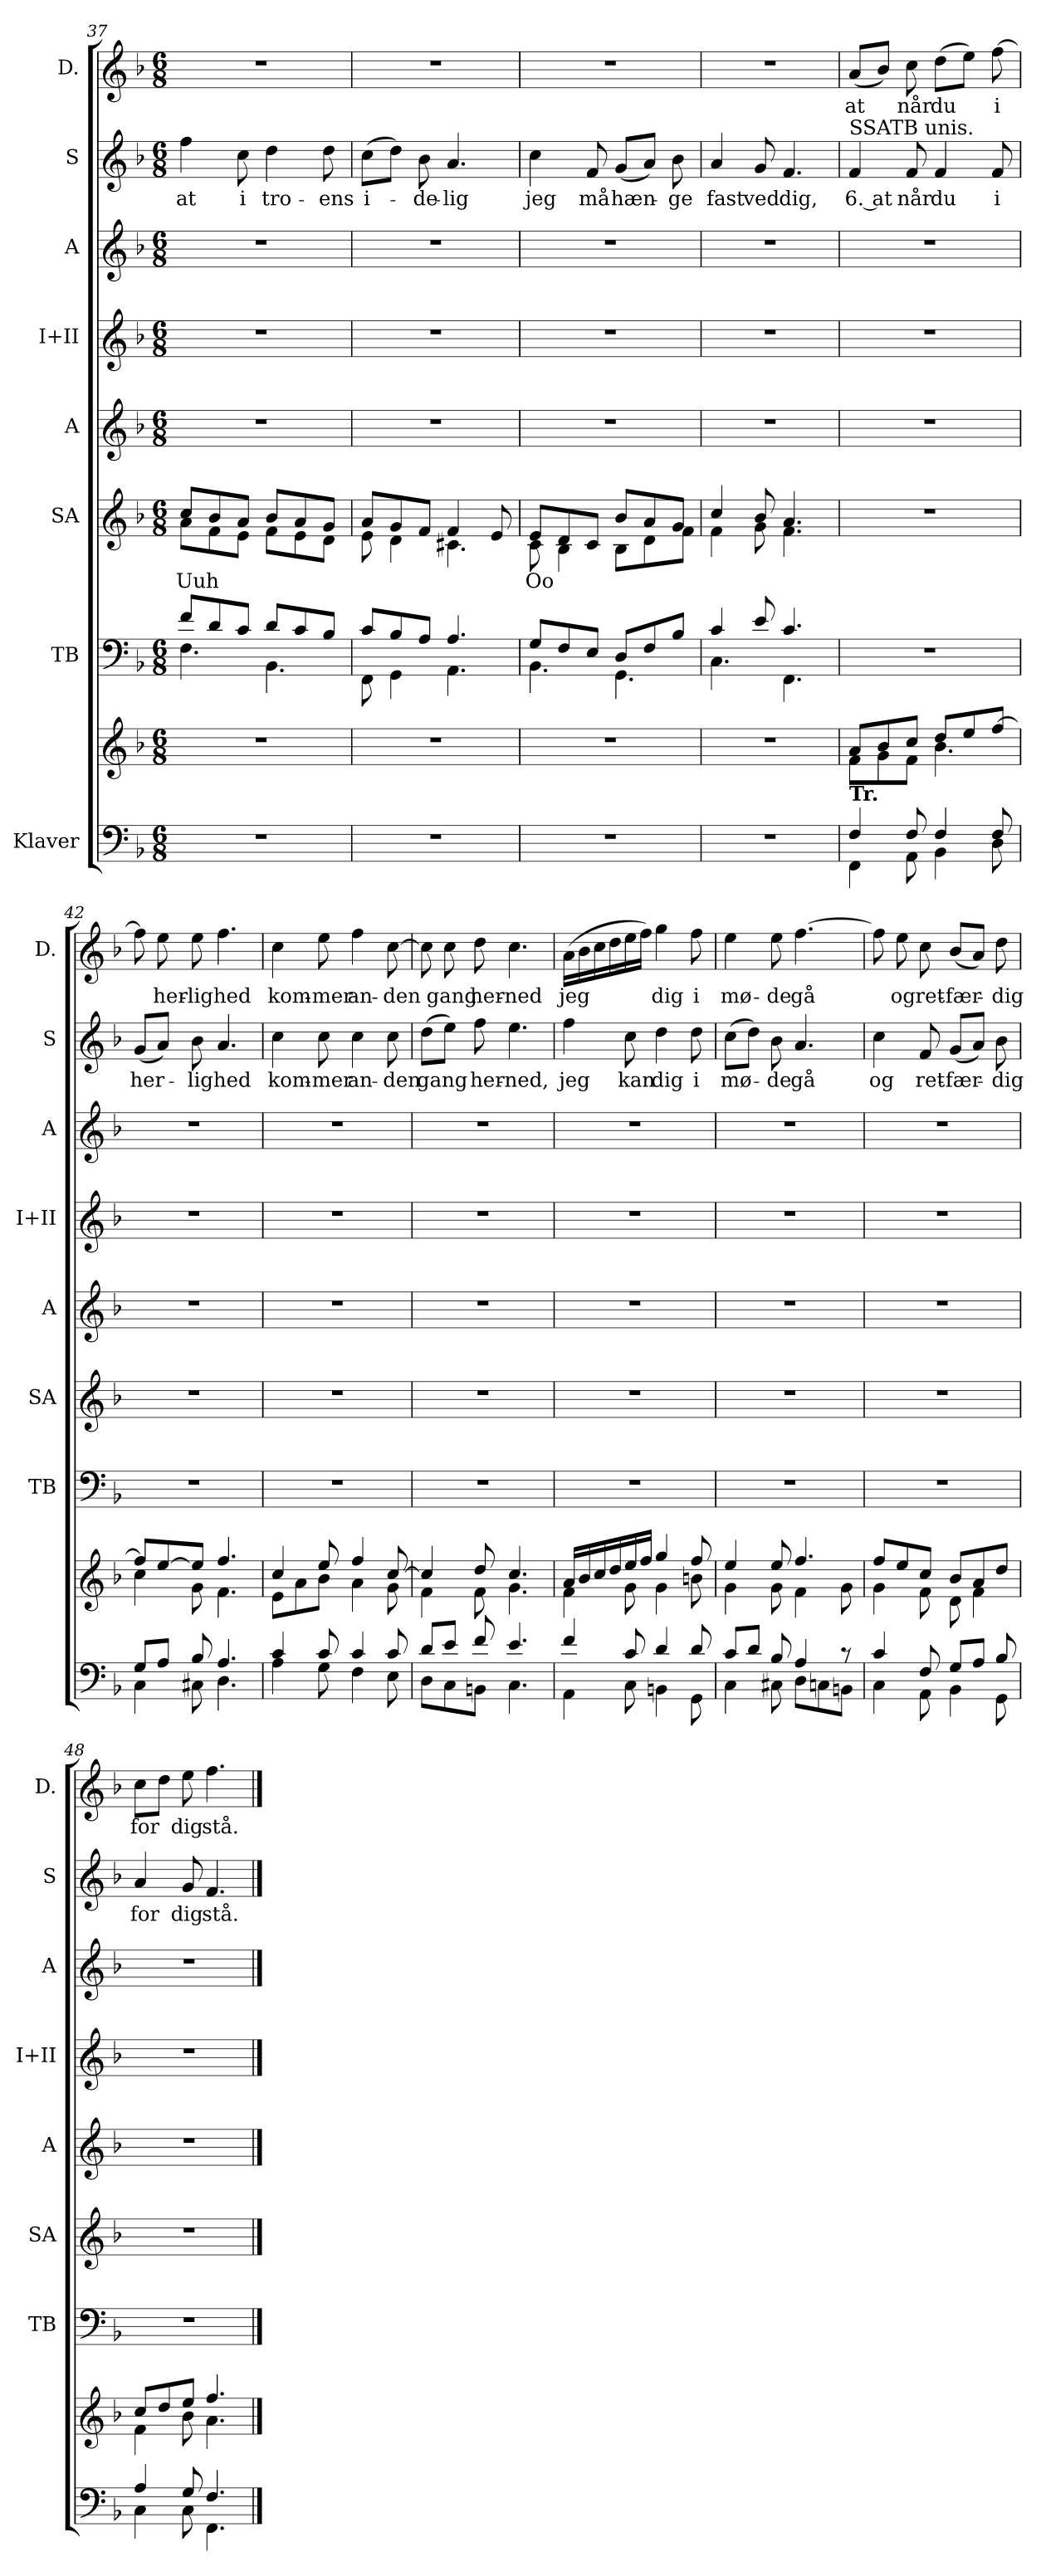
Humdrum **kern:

**kern	**kern	**kern	**kern	**text	**kern	**kern	**kern	**kern	**text	**kern	**text
*part8	*part8	*part7	*part6	*part6	*part5	*part4	*part3	*part2	*part2	*part1	*part1
*staff9	*staff8	*staff7	*staff6	*staff6	*staff5	*staff4	*staff3	*staff2	*staff2	*staff1	*staff1
*I"Klaver	*	*I"TB	*I"SA	*	*I"A	*I"I+II	*I"A	*I"S	*	*I"D.	*
*	*	*I'TB	*I'SA	*	*I'A	*I'I+II	*I'A	*I'S	*	*I'D.	*
*clefF4	*clefG2	*clefF4	*clefG2	*	*clefG2	*clefG2	*clefG2	*clefG2	*	*clefG2	*
*k[b-]	*k[b-]	*k[b-]	*k[b-]	*	*k[b-]	*k[b-]	*k[b-]	*k[b-]	*	*k[b-]	*
*M6/8	*M6/8	*M6/8	*M6/8	*	*M6/8	*M6/8	*M6/8	*M6/8	*	*M6/8	*
=37	=37	=37	=37	=37	=37	=37	=37	=37	=37	=37	=37
*	*	*^	*	*	*	*	*	*	*	*	*
!	!	!	!	!	!LO:LY:b	!	!	!	!	!LO:LY:b	!	!
*	*	*	*	*^	*	*	*	*	*	*	*	*
2.r	2.r	8f/L	4.F\	8cc/L	8a\L	Uuh	2.r	2.r	2.r	4ff\	at	2.r	.
.	.	8d/	.	8b-/	8f\	.	.	.	.	.	.	.	.
!	!	!	!	!	!	!	!	!	!	!	!LO:LY:b	!	!
.	.	8c/J	.	8a/J	8e\J	.	.	.	.	8cc\	i	.	.
!	!	!	!	!	!	!	!	!	!	!	!LO:LY:b	!	!
.	.	8d/L	4.BB-\	8b-/L	8f\L	.	.	.	.	4dd\	tro-	.	.
.	.	8c/	.	8a/	8e\	.	.	.	.	.	.	.	.
!	!	!	!	!	!	!	!	!	!	!	!LO:LY:b	!	!
.	.	8B-/J	.	8g/J	8d\J	.	.	.	.	8dd\	-ens	.	.
=38	=38	=38	=38	=38	=38	=38	=38	=38	=38	=38	=38	=38	=38
!	!	!	!	!	!	!	!	!	!	!	!LO:LY:b	!	!
2.r	2.r	8c/L	8FF\	8a/L	8e\	.	2.r	2.r	2.r	(8cc\L	i-	2.r	.
.	.	8B-/	4GG\	8g/	4d\	.	.	.	.	8dd\J)	.	.	.
!	!	!	!	!	!	!	!	!	!	!	!LO:LY:b	!	!
.	.	8A/J	.	8f/J	.	.	.	.	.	8b-\	-de-	.	.
!	!	!	!	!	!	!	!	!	!	!	!LO:LY:b	!	!
.	.	4.A/	4.AA\	4f/	4.c#X\	.	.	.	.	4.a/	-lig	.	.
.	.	.	.	8e/	.	.	.	.	.	.	.	.	.
!!LO:LB:g=z
=39	=39	=39	=39	=39	=39	=39	=39	=39	=39	=39	=39	=39	=39
!	!	!	!	!	!	!LO:LY:b	!	!	!	!	!LO:LY:b	!	!
2.r	2.r	8G/L	4.BB-\	8e/L	8c\	Oo	2.r	2.r	2.r	4cc\	jeg	2.r	.
.	.	8F/	.	8d/	4B-\	.	.	.	.	.	.	.	.
!	!	!	!	!	!	!	!	!	!	!	!LO:LY:b	!	!
.	.	8E/J	.	8c/J	.	.	.	.	.	8f/	må	.	.
!	!	!	!	!	!	!	!	!	!	!	!LO:LY:b	!	!
.	.	8D/L	4.GG\	8b-/L	8B-\L	.	.	.	.	(8g/L	hæn-	.	.
.	.	8F/	.	8a/	8d\	.	.	.	.	8a/J)	.	.	.
!	!	!	!	!	!	!	!	!	!	!	!LO:LY:b	!	!
.	.	8B-/J	.	8g/J	8f\J	.	.	.	.	8b-\	-ge	.	.
=40	=40	=40	=40	=40	=40	=40	=40	=40	=40	=40	=40	=40	=40
!	!	!	!	!	!	!	!	!	!	!	!LO:LY:b	!	!
2.r	2.r	4c/	4.C\	4cc/	4f\	.	2.r	2.r	2.r	4a/	fast	2.r	.
!	!	!	!	!	!	!	!	!	!	!	!LO:LY:b	!	!
.	.	8e/	.	8b-/	8g\	.	.	.	.	8g/	ved	.	.
!	!	!	!	!	!	!	!	!	!	!	!LO:LY:b	!	!
.	.	4.c/	4.FF\	4.a/	4.f\	.	.	.	.	4.f/	dig,	.	.
!!LO:LB:g=z
=41	=41	=41	=41	=41	=41	=41	=41	=41	=41	=41	=41	=41	=41
*^	*^	*	*	*	*	*	*	*	*	*	*	*	*
!	!	!	!	!	!	!	!	!	!	!	!	!LO:TX:a:t=SSATB unis.	!	!	!
!LO:TX:a:B:t=Tr.	!	!	!	!	!	!	!	!	!	!	!	!	!	!	!
!	!	!	!	!	!	!	!	!	!	!	!	!	!LO:LY:b	!	!LO:LY:b
*	*	*	*	*v	*v	*	*	*	*	*	*	*	*	*	*
*	*	*	*	*	*v	*v	*	*	*	*	*	*	*	*
4F/	4FF\	8a/L	8f\L	2.r	2.r	.	2.r	2.r	2.r	4f/	6. at	(8a/L	at
.	.	8b-/	8g\	.	.	.	.	.	.	.	.	8b-/J)	.
!	!	!	!	!	!	!	!	!	!	!	!LO:LY:b	!	!LO:LY:b
8F/	8AA\	8cc/J	8f\J	.	.	.	.	.	.	8f/	når	8cc\	når
!	!	!	!	!	!	!	!	!	!	!	!LO:LY:b	!	!LO:LY:b
4F/	4BB-\	8dd/L	4.b-\	.	.	.	.	.	.	4f/	du	(8dd\L	du
.	.	8ee/	.	.	.	.	.	.	.	.	.	8ee\J)	.
!	!	!	!	!	!	!	!	!	!	!	!LO:LY:b	!	!LO:LY:b
8F/	8D\	[8ff/J	.	.	.	.	.	.	.	8f/	i	[8ff\	i
=42	=42	=42	=42	=42	=42	=42	=42	=42	=42	=42	=42	=42	=42
!	!	!	!	!	!	!	!	!	!	!	!LO:LY:b	!	!
8G/L	4C\	8ff/L]	4cc\	2.r	2.r	.	2.r	2.r	2.r	(8g/L	her-	8ff\]	.
!	!	!	!	!	!	!	!	!	!	!	!	!	!LO:LY:b
8A/J	.	[8ee/	.	.	.	.	.	.	.	8a/J)	.	8ee\	her-
!	!	!	!	!	!	!	!	!	!	!	!LO:LY:b	!	!LO:LY:b
8B-/	8C#X\	8ee/J]	8g\	.	.	.	.	.	.	8b-\	-lig	8ee\	-lig
!	!	!	!	!	!	!	!	!	!	!	!LO:LY:b	!	!LO:LY:b
4.A/	4.D\	4.ff/	4.f\	.	.	.	.	.	.	4.a/	hed	4.ff\	hed
=43	=43	=43	=43	=43	=43	=43	=43	=43	=43	=43	=43	=43	=43
!	!	!	!	!	!	!	!	!	!	!	!LO:LY:b	!	!LO:LY:b
4c/	4A\	4cc/	8e\L	2.r	2.r	.	2.r	2.r	2.r	4cc\	kom-	4cc\	kom-
.	.	.	8a\	.	.	.	.	.	.	.	.	.	.
!	!	!	!	!	!	!	!	!	!	!	!LO:LY:b	!	!LO:LY:b
8c/	8G\	8ee/	8b-\J	.	.	.	.	.	.	8cc\	-mer	8ee\	-mer
!	!	!	!	!	!	!	!	!	!	!	!LO:LY:b	!	!LO:LY:b
4c/	4F\	4ff/	4a\	.	.	.	.	.	.	4cc\	an-	4ff\	an-
!	!	!	!	!	!	!	!	!	!	!	!LO:LY:b	!	!LO:LY:b
8c/	8E\	[8cc/	8g\	.	.	.	.	.	.	8cc\	-den	[8cc\	-den
=44	=44	=44	=44	=44	=44	=44	=44	=44	=44	=44	=44	=44	=44
!	!	!	!	!	!	!	!	!	!	!	!LO:LY:b	!	!
8d/L	8D\L	4cc/]	4f\	2.r	2.r	.	2.r	2.r	2.r	(8dd\L	gang	8cc\]	.
!	!	!	!	!	!	!	!	!	!	!	!	!	!LO:LY:b
8e/J	8C\	.	.	.	.	.	.	.	.	8ee\J)	.	8cc\	gang
!	!	!	!	!	!	!	!	!	!	!	!LO:LY:b	!	!LO:LY:b
8f/	8BBn\J	8dd/	8f\	.	.	.	.	.	.	8ff\	her-	8dd\	her-
!	!	!	!	!	!	!	!	!	!	!	!LO:LY:b	!	!LO:LY:b
4.e/	4.C\	4.cc/	4.g\	.	.	.	.	.	.	4.ee\	-ned,	4.cc\	-ned
=45	=45	=45	=45	=45	=45	=45	=45	=45	=45	=45	=45	=45	=45
!	!	!	!	!	!	!	!	!	!	!	!LO:LY:b	!	!LO:LY:b
4f/	4AA\	16a/LL	4f\	2.r	2.r	.	2.r	2.r	2.r	4ff\	jeg	(16a\LL	jeg
.	.	16b-/	.	.	.	.	.	.	.	.	.	16b-\	.
.	.	16cc/	.	.	.	.	.	.	.	.	.	16cc\	.
.	.	16dd/	.	.	.	.	.	.	.	.	.	16dd\	.
!	!	!	!	!	!	!	!	!	!	!	!LO:LY:b	!	!
8c/	8C\	16ee/	8g\	.	.	.	.	.	.	8cc\	kan	16ee\	.
.	.	16ff/JJ	.	.	.	.	.	.	.	.	.	16ff\JJ)	.
!	!	!	!	!	!	!	!	!	!	!	!LO:LY:b	!	!LO:LY:b
4d/	4BBn\	4gg/	4g\	.	.	.	.	.	.	4dd\	dig	4gg\	dig
!	!	!	!	!	!	!	!	!	!	!	!LO:LY:b	!	!LO:LY:b
8d/	8GG\	8ff/	8bn\	.	.	.	.	.	.	8dd\	i	8ff\	i
=46	=46	=46	=46	=46	=46	=46	=46	=46	=46	=46	=46	=46	=46
!	!	!	!	!	!	!	!	!	!	!	!LO:LY:b	!	!LO:LY:b
8c/L	4C\	4ee/	4g\	2.r	2.r	.	2.r	2.r	2.r	(8cc\L	mø-	4ee\	mø-
8d/J	.	.	.	.	.	.	.	.	.	8dd\J)	.	.	.
!	!	!	!	!	!	!	!	!	!	!	!LO:LY:b	!	!LO:LY:b
8B-/	8C#X\	8ee/	8g\	.	.	.	.	.	.	8b-\	-de	8ee\	-de
!	!	!	!	!	!	!	!	!	!	!	!LO:LY:b	!	!LO:LY:b
4A/	8D\L	4.ff/	4f\	.	.	.	.	.	.	4.a/	gå	[4.ff\	gå
.	8Cn\	.	.	.	.	.	.	.	.	.	.	.	.
8r	8BBn\J	.	8g\	.	.	.	.	.	.	.	.	.	.
!!LO:PB:g=z
=47	=47	=47	=47	=47	=47	=47	=47	=47	=47	=47	=47	=47	=47
!	!	!	!	!	!	!	!	!	!	!	!LO:LY:b	!	!
4c/	4C\	8ff/L	4g\	2.r	2.r	.	2.r	2.r	2.r	4cc\	og	8ff\]	.
!	!	!	!	!	!	!	!	!	!	!	!	!	!LO:LY:b
.	.	8ee/	.	.	.	.	.	.	.	.	.	8ee\	og
!	!	!	!	!	!	!	!	!	!	!	!LO:LY:b	!	!LO:LY:b
8F/	8AA\	8cc/J	8f\	.	.	.	.	.	.	8f/	ret-	8cc\	ret-
!	!	!	!	!	!	!	!	!	!	!	!LO:LY:b	!	!LO:LY:b
8G/L	4BB-\	8b-/L	8d\	.	.	.	.	.	.	(8g/L	-fær-	(8b-/L	-fær-
8A/J	.	8a/	4f\	.	.	.	.	.	.	8a/J)	.	8a/J)	.
!	!	!	!	!	!	!	!	!	!	!	!LO:LY:b	!	!LO:LY:b
8B-/	8GG\	8dd/J	.	.	.	.	.	.	.	8b-\	-dig	8dd\	-dig
=48	=48	=48	=48	=48	=48	=48	=48	=48	=48	=48	=48	=48	=48
!	!	!	!	!	!	!	!	!	!	!	!LO:LY:b	!	!LO:LY:b
4A/	4C\	8cc/L	4f\	2.r	2.r	.	2.r	2.r	2.r	4a/	for	8cc\L	for
.	.	8dd/	.	.	.	.	.	.	.	.	.	8dd\J	.
!	!	!	!	!	!	!	!	!	!	!	!LO:LY:b	!	!LO:LY:b
8G/	8C\	8ee/J	8b-\	.	.	.	.	.	.	8g/	dig	8ee\	dig
!	!	!	!	!	!	!	!	!	!	!	!LO:LY:b	!	!LO:LY:b
4.F/	4.FF\	4.ff/	4.a\	.	.	.	.	.	.	4.f/	stå.	4.ff\	stå.
*v	*v	*	*	*	*	*	*	*	*	*	*	*	*
*	*v	*v	*	*	*	*	*	*	*	*	*	*
==	==	==	==	==	==	==	==	==	==	==	==
*-	*-	*-	*-	*-	*-	*-	*-	*-	*-	*-	*-
